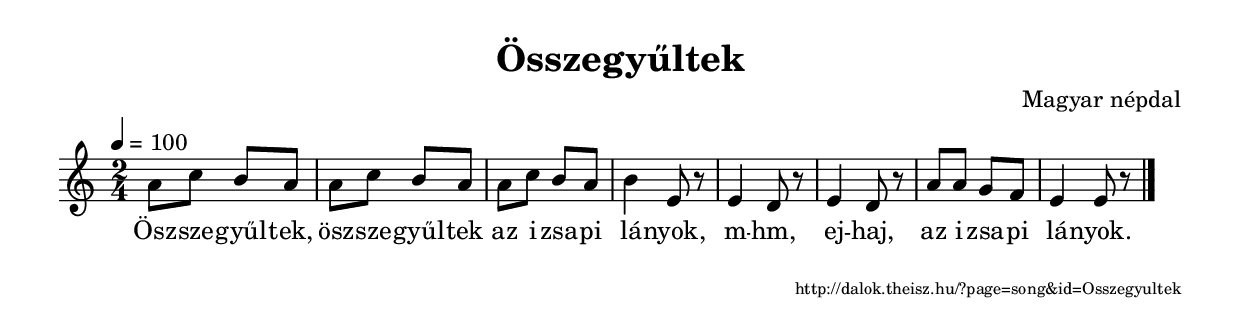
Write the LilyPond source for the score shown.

\version "2.10.33"


\header {
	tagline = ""	title = "Összegyűltek"
	composer = "Magyar népdal"
}

VoiceA = { \key e \phrygian \override Staff.TimeSignature #'style = #'()  \time 2/4 \tempo 4=100
	\relative f' { a8 c b a a c b a
a c b a b4 e,8 r
e4 d8 r e4 d8 r
a' a g f e4 e8 r \bar "|."
	}
}
SplitLyricsA = \lyricmode { 
Ösz -- sze -- gyűl -- tek, ösz -- sze -- gyűl -- tek
az i -- zsa -- pi lá -- nyok,
m -- hm, ej -- haj,
az i -- zsa -- pi lá -- nyok.
}
\score {
	<<
		\context Voice = songStaff { \VoiceA }
		\lyricsto "songStaff" \new Lyrics \SplitLyricsA
	>>
	\layout {
		indent = #0
	}
}

\score {
	<<
		\context Voice = songStaff { \VoiceA }
	>>
	\midi {
	}
}

\markup { \fill-line { \hspace #1 \super http://dalok.theisz.hu/?page=song&id=Osszegyultek } }

\paper {
}
